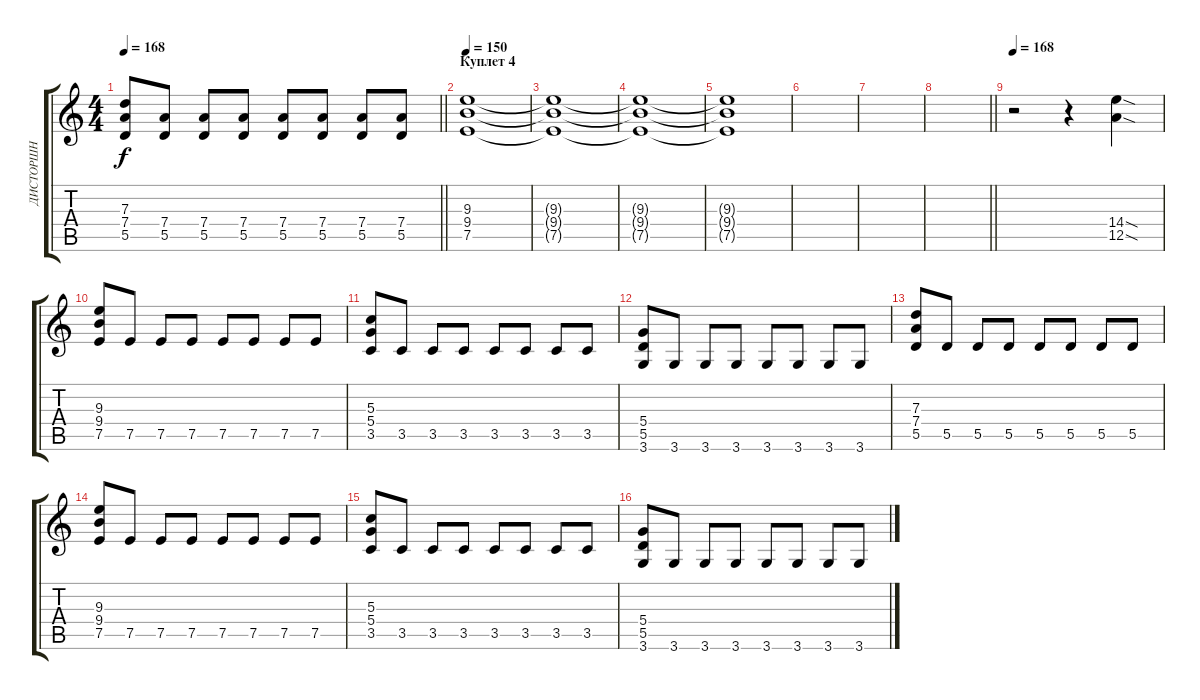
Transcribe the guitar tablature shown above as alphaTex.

\track ("ДИСТОРШН" "ДИСТОРШН") {instrument distortionguitar}
\staff {score tabs}
\tuning (E4 B3 G3 D3 A2 E2) {hide}
\ts (4 4)
\tempo 168
\clef g2
\barLineRight lightlight
\ks c
(7.3 7.4 5.5).8{dy f} (7.4 5.5).8 (7.4 5.5).8 (7.4 5.5).8 (7.4 5.5).8 (7.4 5.5).8 (7.4 5.5).8 (7.4 5.5).8 |
\section ("" "Куплет 4")
\tempo 150
(9.3 9.4 7.5).1{volume 0} |
(9.3{t} 9.4{t} 7.5{t}).1 |
(9.3{t} 9.4{t} 7.5{t}).1 |
(9.3{t} 9.4{t} 7.5{t}).1 |
|
|
\barLineRight lightlight
|
\section ("" "")
\tempo 168
r.2{volume 12} r.4 (14.4{sod} 12.5{sod}).4 |
(9.3 9.4 7.5).8 7.5.8 7.5.8 7.5.8 7.5.8 7.5.8 7.5.8 7.5.8 |
(5.3 5.4 3.5).8 3.5.8 3.5.8 3.5.8 3.5.8 3.5.8 3.5.8 3.5.8 |
(5.4 5.5 3.6).8 3.6.8 3.6.8 3.6.8 3.6.8 3.6.8 3.6.8 3.6.8 |
(7.3 7.4 5.5).8 5.5.8 5.5.8 5.5.8 5.5.8 5.5.8 5.5.8 5.5.8 |
(9.3 9.4 7.5).8 7.5.8 7.5.8 7.5.8 7.5.8 7.5.8 7.5.8 7.5.8 |
(5.3 5.4 3.5).8 3.5.8 3.5.8 3.5.8 3.5.8 3.5.8 3.5.8 3.5.8 |
(5.4 5.5 3.6).8 3.6.8 3.6.8 3.6.8 3.6.8 3.6.8 3.6.8 3.6.8
